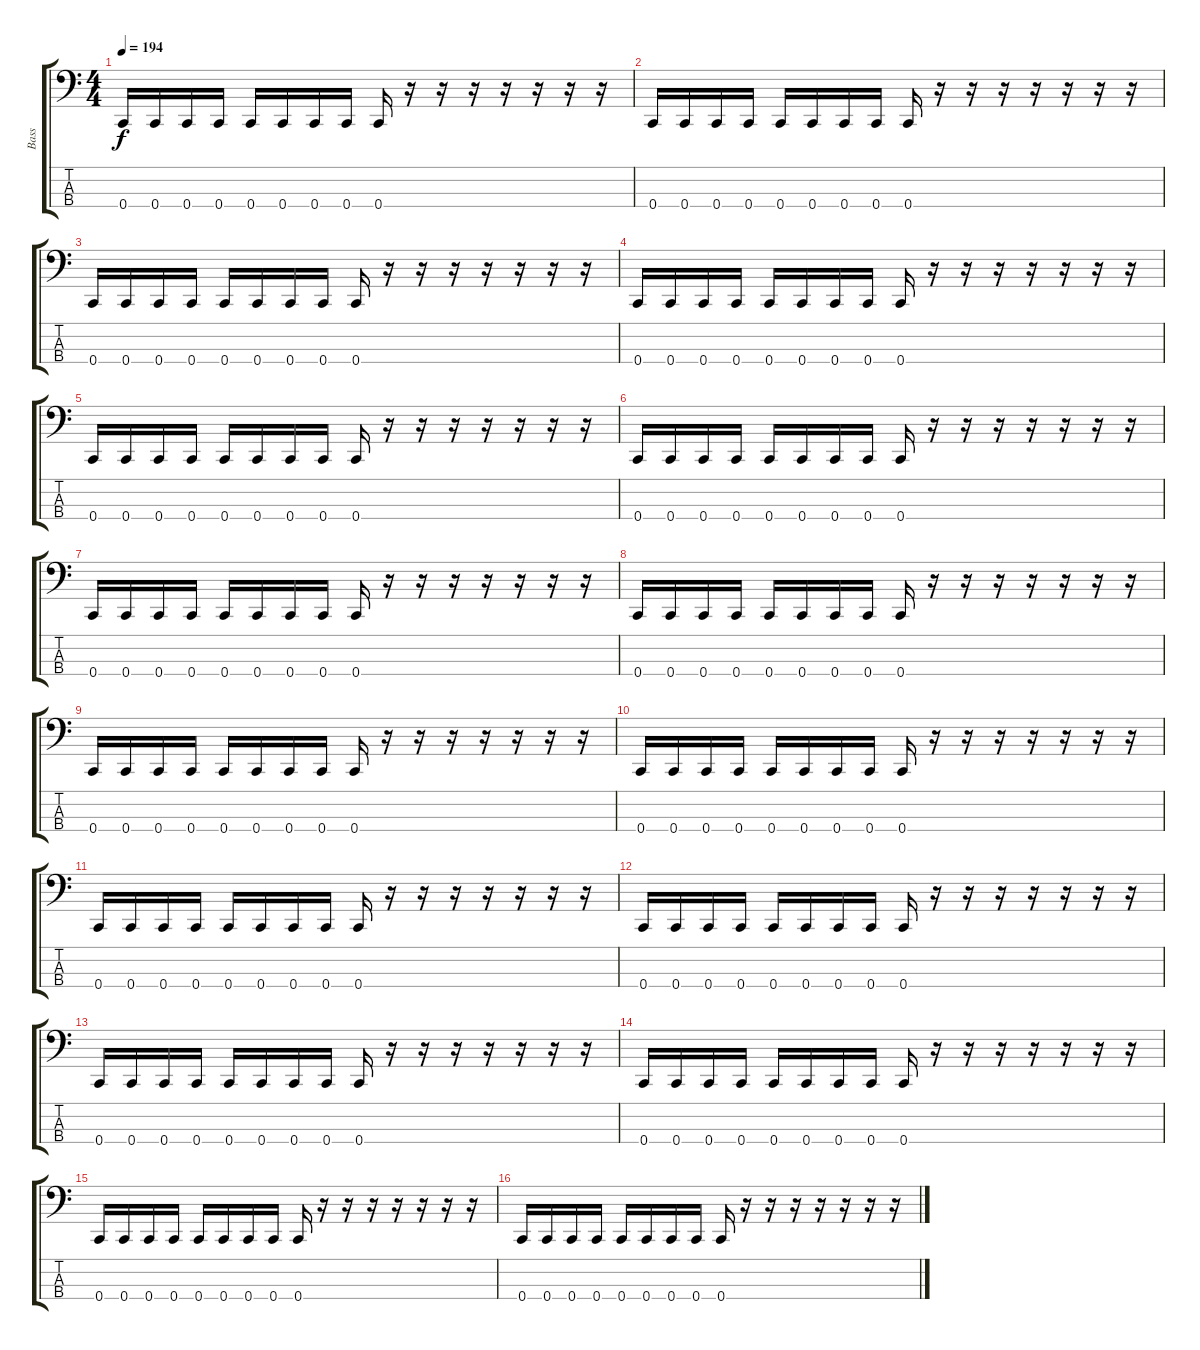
\track ("Bass" "Bass") {instrument electricbassfinger}
\staff {score tabs}
\tuning (Eb2 Bb1 F1 C1) {hide}
\ts (4 4)
\tempo 194
\clef f4
\ks c
0.4.16{dy f} 0.4.16 0.4.16 0.4.16 0.4.16 0.4.16 0.4.16 0.4.16 0.4.16 r.16 r.16 r.16 r.16 r.16 r.16 r.16 |
0.4.16 0.4.16 0.4.16 0.4.16 0.4.16 0.4.16 0.4.16 0.4.16 0.4.16 r.16 r.16 r.16 r.16 r.16 r.16 r.16 |
0.4.16 0.4.16 0.4.16 0.4.16 0.4.16 0.4.16 0.4.16 0.4.16 0.4.16 r.16 r.16 r.16 r.16 r.16 r.16 r.16 |
0.4.16 0.4.16 0.4.16 0.4.16 0.4.16 0.4.16 0.4.16 0.4.16 0.4.16 r.16 r.16 r.16 r.16 r.16 r.16 r.16 |
0.4.16 0.4.16 0.4.16 0.4.16 0.4.16 0.4.16 0.4.16 0.4.16 0.4.16 r.16 r.16 r.16 r.16 r.16 r.16 r.16 |
0.4.16 0.4.16 0.4.16 0.4.16 0.4.16 0.4.16 0.4.16 0.4.16 0.4.16 r.16 r.16 r.16 r.16 r.16 r.16 r.16 |
0.4.16 0.4.16 0.4.16 0.4.16 0.4.16 0.4.16 0.4.16 0.4.16 0.4.16 r.16 r.16 r.16 r.16 r.16 r.16 r.16 |
0.4.16 0.4.16 0.4.16 0.4.16 0.4.16 0.4.16 0.4.16 0.4.16 0.4.16 r.16 r.16 r.16 r.16 r.16 r.16 r.16 |
0.4.16 0.4.16 0.4.16 0.4.16 0.4.16 0.4.16 0.4.16 0.4.16 0.4.16 r.16 r.16 r.16 r.16 r.16 r.16 r.16 |
0.4.16 0.4.16 0.4.16 0.4.16 0.4.16 0.4.16 0.4.16 0.4.16 0.4.16 r.16 r.16 r.16 r.16 r.16 r.16 r.16 |
0.4.16 0.4.16 0.4.16 0.4.16 0.4.16 0.4.16 0.4.16 0.4.16 0.4.16 r.16 r.16 r.16 r.16 r.16 r.16 r.16 |
0.4.16 0.4.16 0.4.16 0.4.16 0.4.16 0.4.16 0.4.16 0.4.16 0.4.16 r.16 r.16 r.16 r.16 r.16 r.16 r.16 |
0.4.16 0.4.16 0.4.16 0.4.16 0.4.16 0.4.16 0.4.16 0.4.16 0.4.16 r.16 r.16 r.16 r.16 r.16 r.16 r.16 |
0.4.16 0.4.16 0.4.16 0.4.16 0.4.16 0.4.16 0.4.16 0.4.16 0.4.16 r.16 r.16 r.16 r.16 r.16 r.16 r.16 |
0.4.16 0.4.16 0.4.16 0.4.16 0.4.16 0.4.16 0.4.16 0.4.16 0.4.16 r.16 r.16 r.16 r.16 r.16 r.16 r.16 |
0.4.16 0.4.16 0.4.16 0.4.16 0.4.16 0.4.16 0.4.16 0.4.16 0.4.16 r.16 r.16 r.16 r.16 r.16 r.16 r.16
